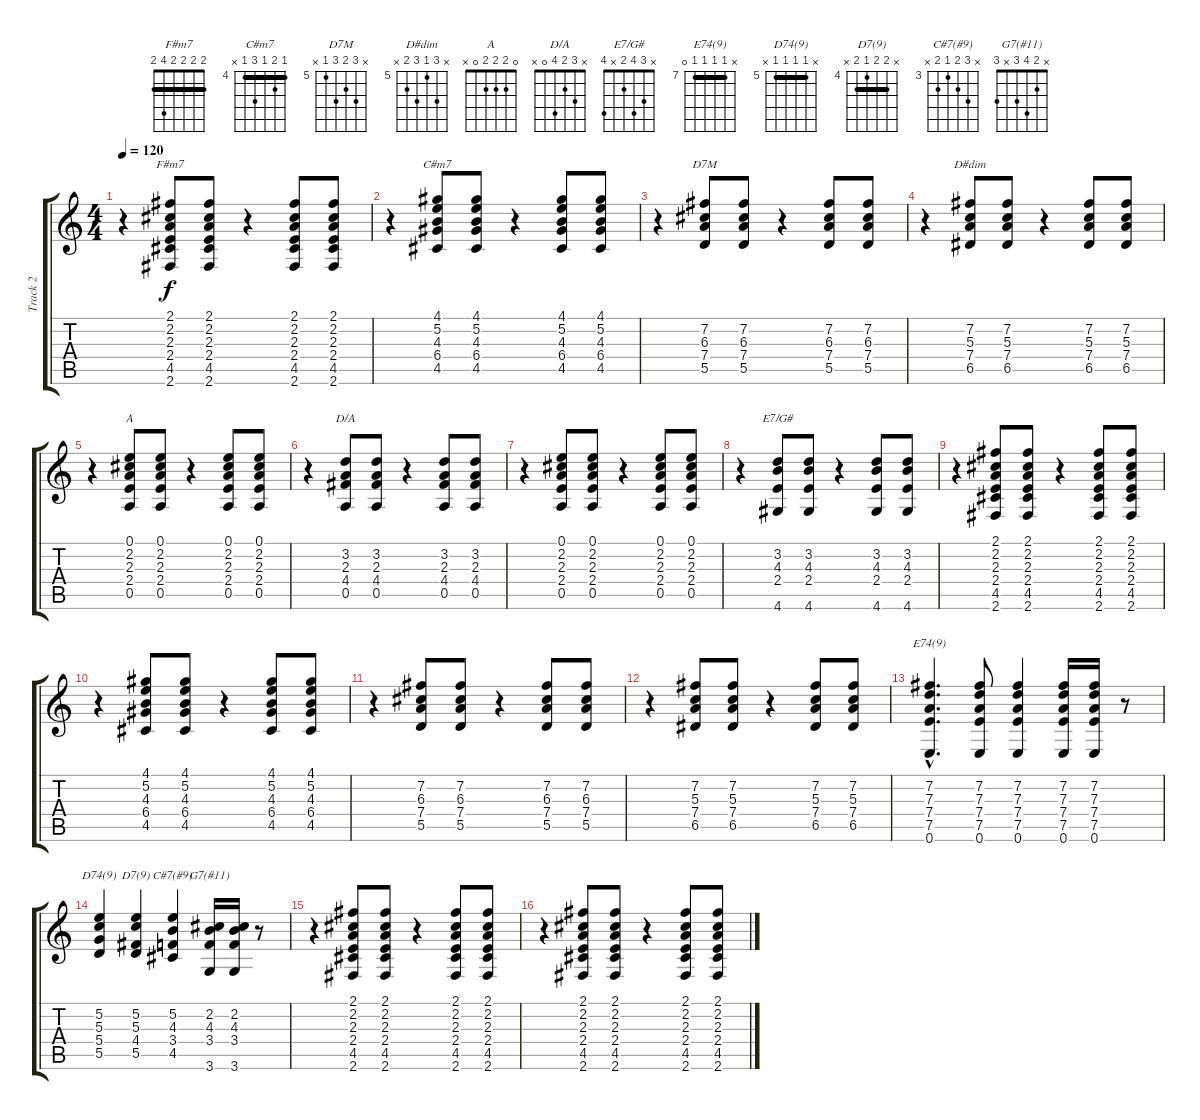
\track ("Track 2" "Track 2") {instrument acousticguitarnylon}
\staff {score tabs}
\tuning (E4 B3 G3 D3 A2 E2) {hide}
\chord ("F#m7" 2 2 2 2 4 2) {barre 2}
\chord ("C#m7" 4 5 4 6 4 x) {firstfret 4 barre 4}
\chord ("D7M" x 7 6 7 5 x) {firstfret 5}
\chord ("D#dim" x 7 5 7 6 x) {firstfret 5}
\chord ("A" 0 2 2 2 0 x)
\chord ("D/A" x 3 2 4 0 x)
\chord ("E7/G#" x 3 4 2 x 4)
\chord ("E74(9)" x 7 7 7 7 0) {firstfret 7 barre 7}
\chord ("D74(9)" x 5 5 5 5 x) {firstfret 5 barre 5}
\chord ("D7(9)" x 5 5 4 5 x) {firstfret 4 barre 5}
\chord ("C#7(#9)" x 5 4 3 4 x) {firstfret 3}
\chord ("G7(#11)" x 2 4 3 x 3)
\ts (4 4)
\tempo 120
\clef g2
\ks c
r.4{dy f} (2.1 2.2 2.3 2.4 4.5 2.6).8{ch "F#m7"} (2.1 2.2 2.3 2.4 4.5 2.6).8 r.4 (2.1 2.2 2.3 2.4 4.5 2.6).8 (2.1 2.2 2.3 2.4 4.5 2.6).8 |
r.4 (4.1 5.2 4.3 6.4 4.5).8{ch "C#m7"} (4.1 5.2 4.3 6.4 4.5).8 r.4 (4.1 5.2 4.3 6.4 4.5).8 (4.1 5.2 4.3 6.4 4.5).8 |
r.4 (7.2 6.3 7.4 5.5).8{ch "D7M"} (7.2 6.3 7.4 5.5).8 r.4 (7.2 6.3 7.4 5.5).8 (7.2 6.3 7.4 5.5).8 |
r.4 (7.2 5.3 7.4 6.5).8{ch "D#dim"} (7.2 5.3 7.4 6.5).8 r.4 (7.2 5.3 7.4 6.5).8 (7.2 5.3 7.4 6.5).8 |
r.4 (0.1 2.2 2.3 2.4 0.5).8{ch "A"} (0.1 2.2 2.3 2.4 0.5).8 r.4 (0.1 2.2 2.3 2.4 0.5).8 (0.1 2.2 2.3 2.4 0.5).8 |
r.4 (3.2 2.3 4.4 0.5).8{ch "D/A"} (3.2 2.3 4.4 0.5).8 r.4 (3.2 2.3 4.4 0.5).8 (3.2 2.3 4.4 0.5).8 |
r.4 (0.1 2.2 2.3 2.4 0.5).8 (0.1 2.2 2.3 2.4 0.5).8 r.4 (0.1 2.2 2.3 2.4 0.5).8 (0.1 2.2 2.3 2.4 0.5).8 |
r.4 (3.2 4.3 2.4 4.6).8{ch "E7/G#"} (3.2 4.3 2.4 4.6).8 r.4 (3.2 4.3 2.4 4.6).8 (3.2 4.3 2.4 4.6).8 |
r.4 (2.1 2.2 2.3 2.4 4.5 2.6).8 (2.1 2.2 2.3 2.4 4.5 2.6).8 r.4 (2.1 2.2 2.3 2.4 4.5 2.6).8 (2.1 2.2 2.3 2.4 4.5 2.6).8 |
r.4 (4.1 5.2 4.3 6.4 4.5).8 (4.1 5.2 4.3 6.4 4.5).8 r.4 (4.1 5.2 4.3 6.4 4.5).8 (4.1 5.2 4.3 6.4 4.5).8 |
r.4 (7.2 6.3 7.4 5.5).8 (7.2 6.3 7.4 5.5).8 r.4 (7.2 6.3 7.4 5.5).8 (7.2 6.3 7.4 5.5).8 |
r.4 (7.2 5.3 7.4 6.5).8 (7.2 5.3 7.4 6.5).8 r.4 (7.2 5.3 7.4 6.5).8 (7.2 5.3 7.4 6.5).8 |
(7.2{hac} 7.3{hac} 7.4{hac} 7.5{hac} 0.6{hac}).4{d ch "E74(9)"} (7.2 7.3 7.4 7.5 0.6).8 (7.2 7.3 7.4 7.5 0.6).4 (7.2 7.3 7.4 7.5 0.6).16 (7.2 7.3 7.4 7.5 0.6).16 r.8 |
(5.2 5.3 5.4 5.5).4{ch "D74(9)"} (5.2 5.3 4.4 5.5).4{ch "D7(9)"} (5.2 4.3 3.4 4.5).4{ch "C#7(#9)"} (2.2 4.3 3.4 3.6).16{ch "G7(#11)"} (2.2 4.3 3.4 3.6).16 r.8 |
r.4 (2.1 2.2 2.3 2.4 4.5 2.6).8 (2.1 2.2 2.3 2.4 4.5 2.6).8 r.4 (2.1 2.2 2.3 2.4 4.5 2.6).8 (2.1 2.2 2.3 2.4 4.5 2.6).8 |
r.4 (2.1 2.2 2.3 2.4 4.5 2.6).8 (2.1 2.2 2.3 2.4 4.5 2.6).8 r.4 (2.1 2.2 2.3 2.4 4.5 2.6).8 (2.1 2.2 2.3 2.4 4.5 2.6).8
